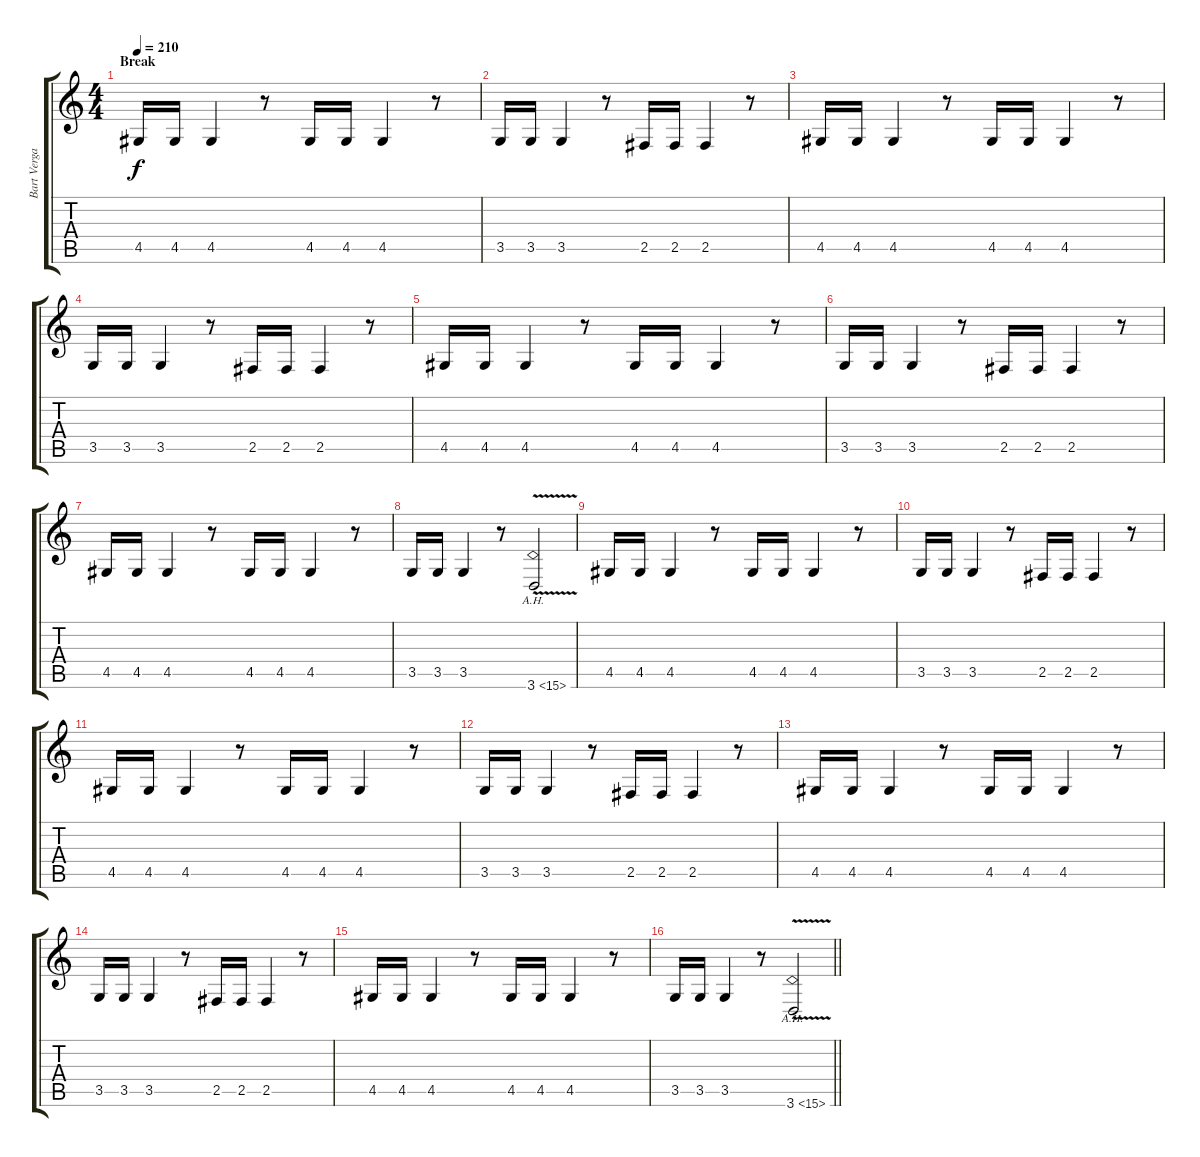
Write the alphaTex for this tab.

\track ("Bart Vergaert" "Bart Verga") {instrument distortionguitar}
\staff {score tabs}
\tuning (B3 Gb3 D3 A2 E2 B1) {hide}
\ts (4 4)
\section ("" "Break")
\tempo 210
\clef g2
\ks c
4.5.16{dy f} 4.5.16 4.5.4 r.8 4.5.16 4.5.16 4.5.4 r.8 |
3.5.16 3.5.16 3.5.4 r.8 2.5.16 2.5.16 2.5.4 r.8 |
4.5.16 4.5.16 4.5.4 r.8 4.5.16 4.5.16 4.5.4 r.8 |
3.5.16 3.5.16 3.5.4 r.8 2.5.16 2.5.16 2.5.4 r.8 |
4.5.16 4.5.16 4.5.4 r.8 4.5.16 4.5.16 4.5.4 r.8 |
3.5.16 3.5.16 3.5.4 r.8 2.5.16 2.5.16 2.5.4 r.8 |
4.5.16 4.5.16 4.5.4 r.8 4.5.16 4.5.16 4.5.4 r.8 |
3.5.16 3.5.16 3.5.4 r.8 3.6{ah 12 v}.2 |
4.5.16 4.5.16 4.5.4 r.8 4.5.16 4.5.16 4.5.4 r.8 |
3.5.16 3.5.16 3.5.4 r.8 2.5.16 2.5.16 2.5.4 r.8 |
4.5.16 4.5.16 4.5.4 r.8 4.5.16 4.5.16 4.5.4 r.8 |
3.5.16 3.5.16 3.5.4 r.8 2.5.16 2.5.16 2.5.4 r.8 |
4.5.16 4.5.16 4.5.4 r.8 4.5.16 4.5.16 4.5.4 r.8 |
3.5.16 3.5.16 3.5.4 r.8 2.5.16 2.5.16 2.5.4 r.8 |
4.5.16 4.5.16 4.5.4 r.8 4.5.16 4.5.16 4.5.4 r.8 |
\barLineRight lightlight
3.5.16 3.5.16 3.5.4 r.8 3.6{ah 12 v}.2
